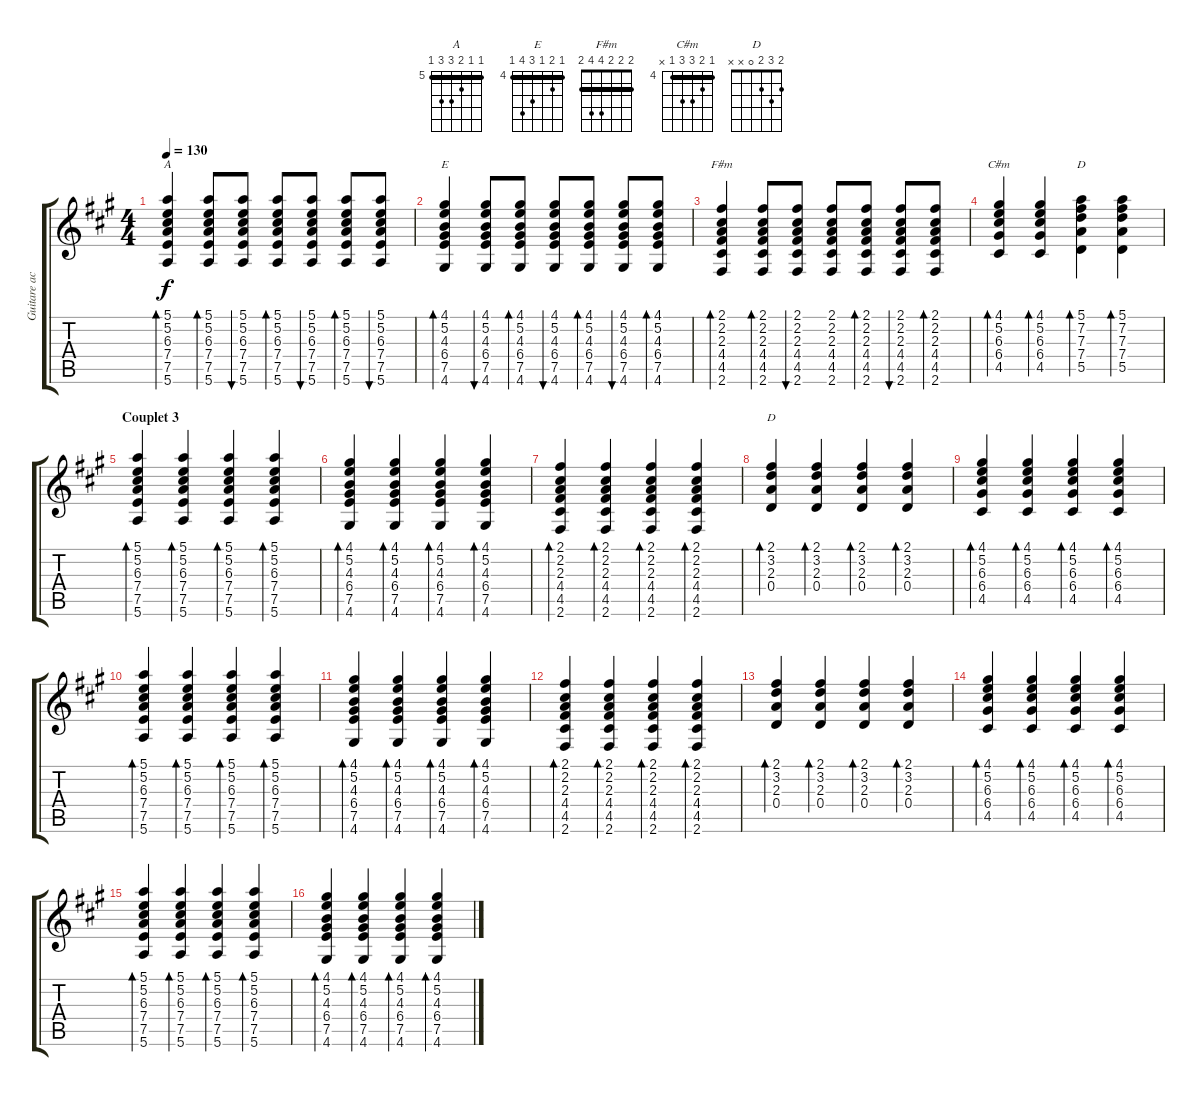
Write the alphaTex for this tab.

\track ("Guitare acompagnement" "Guitare ac") {instrument electricguitarjazz}
\staff {score tabs}
\tuning (E4 B3 G3 D3 A2 E2) {hide}
\chord ("A" 5 5 6 7 7 5) {firstfret 5 barre 5}
\chord ("E" 4 5 4 6 7 4) {firstfret 4 barre 4}
\chord ("F#m" 2 2 2 4 4 2) {barre 2}
\chord ("C#m" 4 5 6 6 4 x) {firstfret 4 barre 4}
\chord ("D" 5 7 7 7 5 x) {firstfret 5 barre 5}
\chord ("D" 2 3 2 0 x x)
\ts (4 4)
\tempo 130
\clef g2
\ks a
(5.1 5.2 6.3 7.4 7.5 5.6).4{bd 60 ch "A" dy f} (5.1 5.2 6.3 7.4 7.5 5.6).8{bd 60} (5.1 5.2 6.3 7.4 7.5 5.6).8{bu 60} (5.1 5.2 6.3 7.4 7.5 5.6).8{bd 60} (5.1 5.2 6.3 7.4 7.5 5.6).8{bu 60} (5.1 5.2 6.3 7.4 7.5 5.6).8{bd 60} (5.1 5.2 6.3 7.4 7.5 5.6).8{bu 60} |
(4.1 5.2 4.3 6.4 7.5 4.6).4{bd 60 ch "E"} (4.1 5.2 4.3 6.4 7.5 4.6).8{bu 60} (4.1 5.2 4.3 6.4 7.5 4.6).8{bd 60} (4.1 5.2 4.3 6.4 7.5 4.6).8{bu 60} (4.1 5.2 4.3 6.4 7.5 4.6).8{bd 60} (4.1 5.2 4.3 6.4 7.5 4.6).8{bu 60} (4.1 5.2 4.3 6.4 7.5 4.6).8{bd 60} |
(2.1 2.2 2.3 4.4 4.5 2.6).4{bd 60 ch "F#m"} (2.1 2.2 2.3 4.4 4.5 2.6).8{bd 60} (2.1 2.2 2.3 4.4 4.5 2.6).8{bu 60} (2.1 2.2 2.3 4.4 4.5 2.6).8 (2.1 2.2 2.3 4.4 4.5 2.6).8{bd 60} (2.1 2.2 2.3 4.4 4.5 2.6).8{bu 60} (2.1 2.2 2.3 4.4 4.5 2.6).8{bd 60} |
(4.1 5.2 6.3 6.4 4.5).4{bd 60 ch "C#m"} (4.1 5.2 6.3 6.4 4.5).4{bd 60} (5.1 7.2 7.3 7.4 5.5).4{bd 60 ch "D"} (5.1 7.2 7.3 7.4 5.5).4{bd 60} |
\section ("" "Couplet 3")
(5.1 5.2 6.3 7.4 7.5 5.6).4{bd 60} (5.1 5.2 6.3 7.4 7.5 5.6).4{bd 60} (5.1 5.2 6.3 7.4 7.5 5.6).4{bd 60} (5.1 5.2 6.3 7.4 7.5 5.6).4{bd 60} |
(4.1 5.2 4.3 6.4 7.5 4.6).4{bd 60} (4.1 5.2 4.3 6.4 7.5 4.6).4{bd 60} (4.1 5.2 4.3 6.4 7.5 4.6).4{bd 60} (4.1 5.2 4.3 6.4 7.5 4.6).4{bd 60} |
(2.1 2.2 2.3 4.4 4.5 2.6).4{bd 60} (2.1 2.2 2.3 4.4 4.5 2.6).4{bd 60} (2.1 2.2 2.3 4.4 4.5 2.6).4{bd 60} (2.1 2.2 2.3 4.4 4.5 2.6).4{bd 60} |
(2.1 3.2 2.3 0.4).4{bd 60 ch "D"} (2.1 3.2 2.3 0.4).4{bd 60} (2.1 3.2 2.3 0.4).4{bd 60} (2.1 3.2 2.3 0.4).4{bd 60} |
(4.1 5.2 6.3 6.4 4.5).4{bd 60} (4.1 5.2 6.3 6.4 4.5).4{bd 60} (4.1 5.2 6.3 6.4 4.5).4{bd 60} (4.1 5.2 6.3 6.4 4.5).4{bd 60} |
(5.1 5.2 6.3 7.4 7.5 5.6).4{bd 60} (5.1 5.2 6.3 7.4 7.5 5.6).4{bd 60} (5.1 5.2 6.3 7.4 7.5 5.6).4{bd 60} (5.1 5.2 6.3 7.4 7.5 5.6).4{bd 60} |
(4.1 5.2 4.3 6.4 7.5 4.6).4{bd 60} (4.1 5.2 4.3 6.4 7.5 4.6).4{bd 60} (4.1 5.2 4.3 6.4 7.5 4.6).4{bd 60} (4.1 5.2 4.3 6.4 7.5 4.6).4{bd 60} |
(2.1 2.2 2.3 4.4 4.5 2.6).4{bd 60} (2.1 2.2 2.3 4.4 4.5 2.6).4{bd 60} (2.1 2.2 2.3 4.4 4.5 2.6).4{bd 60} (2.1 2.2 2.3 4.4 4.5 2.6).4{bd 60} |
(2.1 3.2 2.3 0.4).4{bd 60} (2.1 3.2 2.3 0.4).4{bd 60} (2.1 3.2 2.3 0.4).4{bd 60} (2.1 3.2 2.3 0.4).4{bd 60} |
(4.1 5.2 6.3 6.4 4.5).4{bd 60} (4.1 5.2 6.3 6.4 4.5).4{bd 60} (4.1 5.2 6.3 6.4 4.5).4{bd 60} (4.1 5.2 6.3 6.4 4.5).4{bd 60} |
(5.1 5.2 6.3 7.4 7.5 5.6).4{bd 60} (5.1 5.2 6.3 7.4 7.5 5.6).4{bd 60} (5.1 5.2 6.3 7.4 7.5 5.6).4{bd 60} (5.1 5.2 6.3 7.4 7.5 5.6).4{bd 60} |
(4.1 5.2 4.3 6.4 7.5 4.6).4{bd 60} (4.1 5.2 4.3 6.4 7.5 4.6).4{bd 60} (4.1 5.2 4.3 6.4 7.5 4.6).4{bd 60} (4.1 5.2 4.3 6.4 7.5 4.6).4{bd 60}
